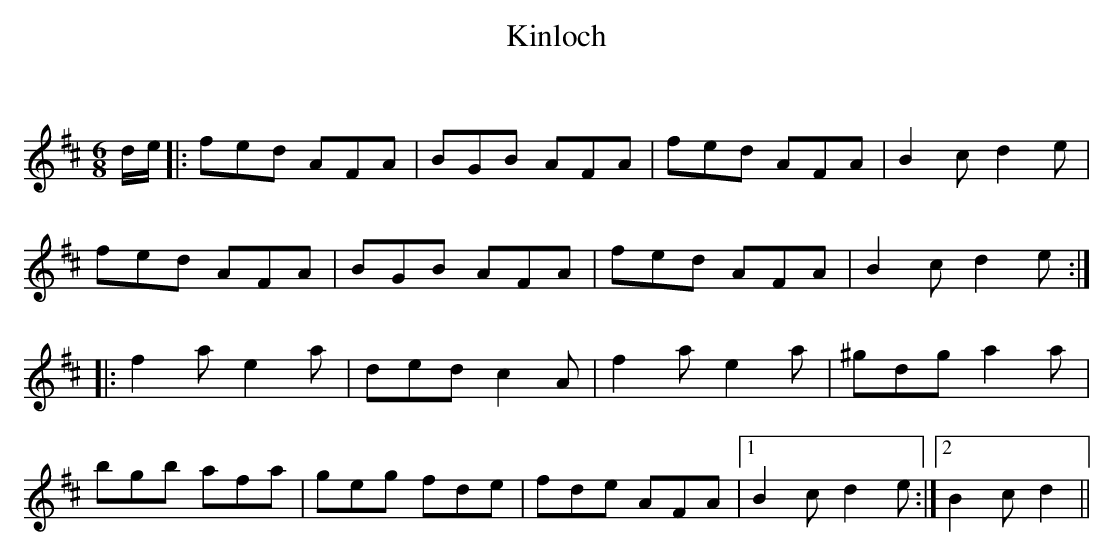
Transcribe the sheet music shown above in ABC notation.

X:1
T: Kinloch
C:
Q:180
K:D
M:6/8
L:1/16
de|:f2e2d2 A2F2A2|B2G2B2 A2F2A2|f2e2d2 A2F2A2|B4c2d4e2|
f2e2d2 A2F2A2|B2G2B2 A2F2A2|f2e2d2 A2F2A2|B4c2d4e2:|
|:f4a2e4a2|d2e2d2c4A2|f4a2e4a2|^g2d2g2a4a2|
b2g2b2 a2f2a2|g2e2g2 f2d2e2|f2d2e2 A2F2A2|1B4c2d4e2:|2B4c2d4||
